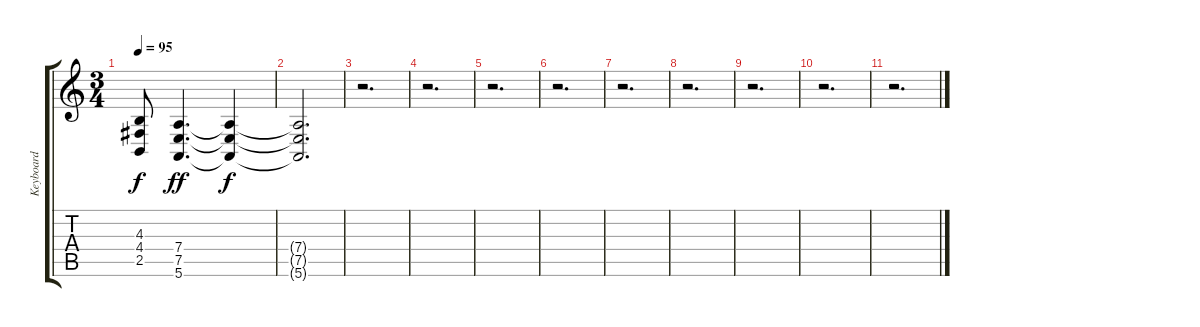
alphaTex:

\track ("Keyboard" "Keyboard") {instrument synthstrings1}
\staff {score tabs}
\tuning (E4 B3 G3 D3 A2 E2) {hide}
\ts (3 4)
\tempo 95
\clef g2
\ks c
(4.3{t} 4.4{t} 2.5{t}).8{dy f} (7.4 7.5 5.6).4{d dy ff} (7.4{t} 7.5{t} 5.6{t}).4{dy f} |
(7.4{t} 7.5{t} 5.6{t}).2{d} |
r.2{d} |
r.2{d} |
r.2{d} |
r.2{d} |
r.2{d} |
r.2{d} |
r.2{d} |
r.2{d} |
r.2{d}
